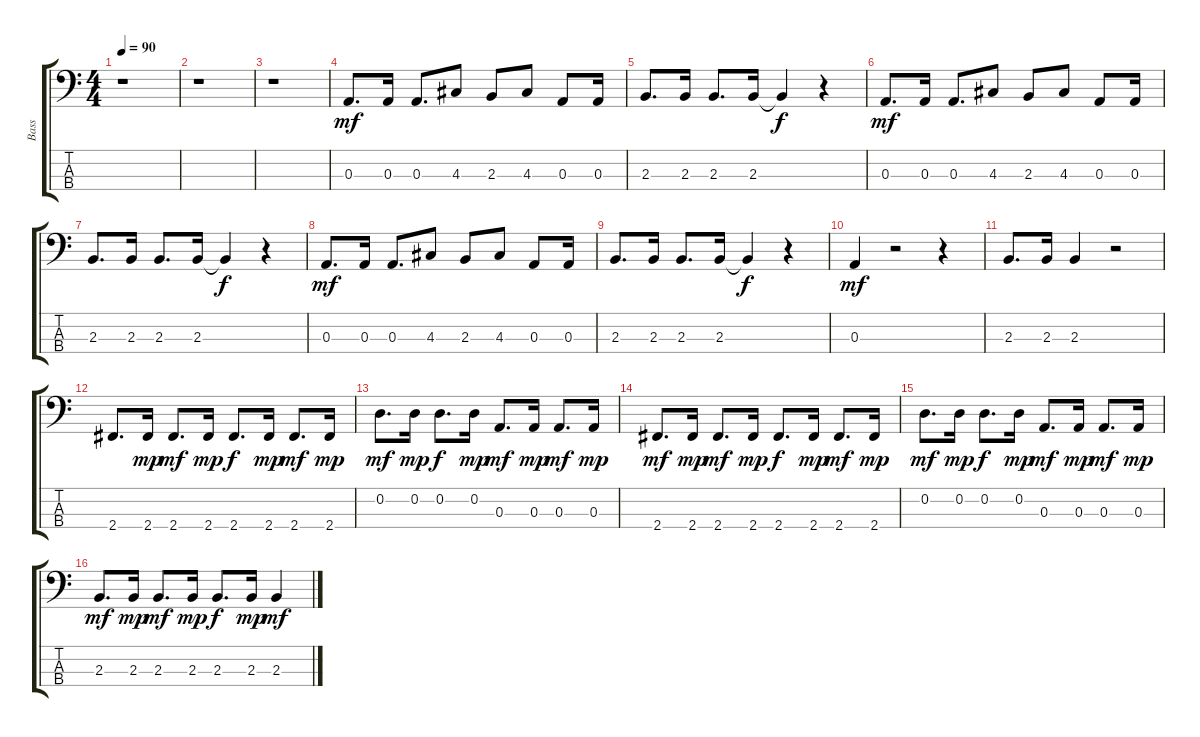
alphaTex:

\track ("Bass" "Bass") {instrument electricbassfinger}
\staff {score tabs}
\tuning (G2 D2 A1 E1) {hide}
\ts (4 4)
\tempo 90
\clef f4
\ks c
r.1{dy mf} |
r.1 |
r.1 |
0.3.8{d} 0.3.16 0.3.8{d} 4.3.8 2.3.8 4.3.8 0.3.8 0.3.16 |
2.3.8{d} 2.3.16 2.3.8{d} 2.3.16 2.3{t}.4{dy f} r.4 |
0.3.8{d dy mf} 0.3.16 0.3.8{d} 4.3.8 2.3.8 4.3.8 0.3.8 0.3.16 |
2.3.8{d} 2.3.16 2.3.8{d} 2.3.16 2.3{t}.4{dy f} r.4 |
0.3.8{d dy mf} 0.3.16 0.3.8{d} 4.3.8 2.3.8 4.3.8 0.3.8 0.3.16 |
2.3.8{d} 2.3.16 2.3.8{d} 2.3.16 2.3{t}.4{dy f} r.4 |
0.3.4{dy mf} r.2 r.4 |
2.3.8{d} 2.3.16 2.3.4 r.2 |
2.4.8{d} 2.4.16{dy mp} 2.4.8{d dy mf} 2.4.16{dy mp} 2.4.8{d dy f} 2.4.16{dy mp} 2.4.8{d dy mf} 2.4.16{dy mp} |
0.2.8{d dy mf} 0.2.16{dy mp} 0.2.8{d dy f} 0.2.16{dy mp} 0.3.8{d dy mf} 0.3.16{dy mp} 0.3.8{d dy mf} 0.3.16{dy mp} |
2.4.8{d dy mf} 2.4.16{dy mp} 2.4.8{d dy mf} 2.4.16{dy mp} 2.4.8{d dy f} 2.4.16{dy mp} 2.4.8{d dy mf} 2.4.16{dy mp} |
0.2.8{d dy mf} 0.2.16{dy mp} 0.2.8{d dy f} 0.2.16{dy mp} 0.3.8{d dy mf} 0.3.16{dy mp} 0.3.8{d dy mf} 0.3.16{dy mp} |
2.3.8{d dy mf} 2.3.16{dy mp} 2.3.8{d dy mf} 2.3.16{dy mp} 2.3.8{d dy f} 2.3.16{dy mp} 2.3.4{dy mf}
